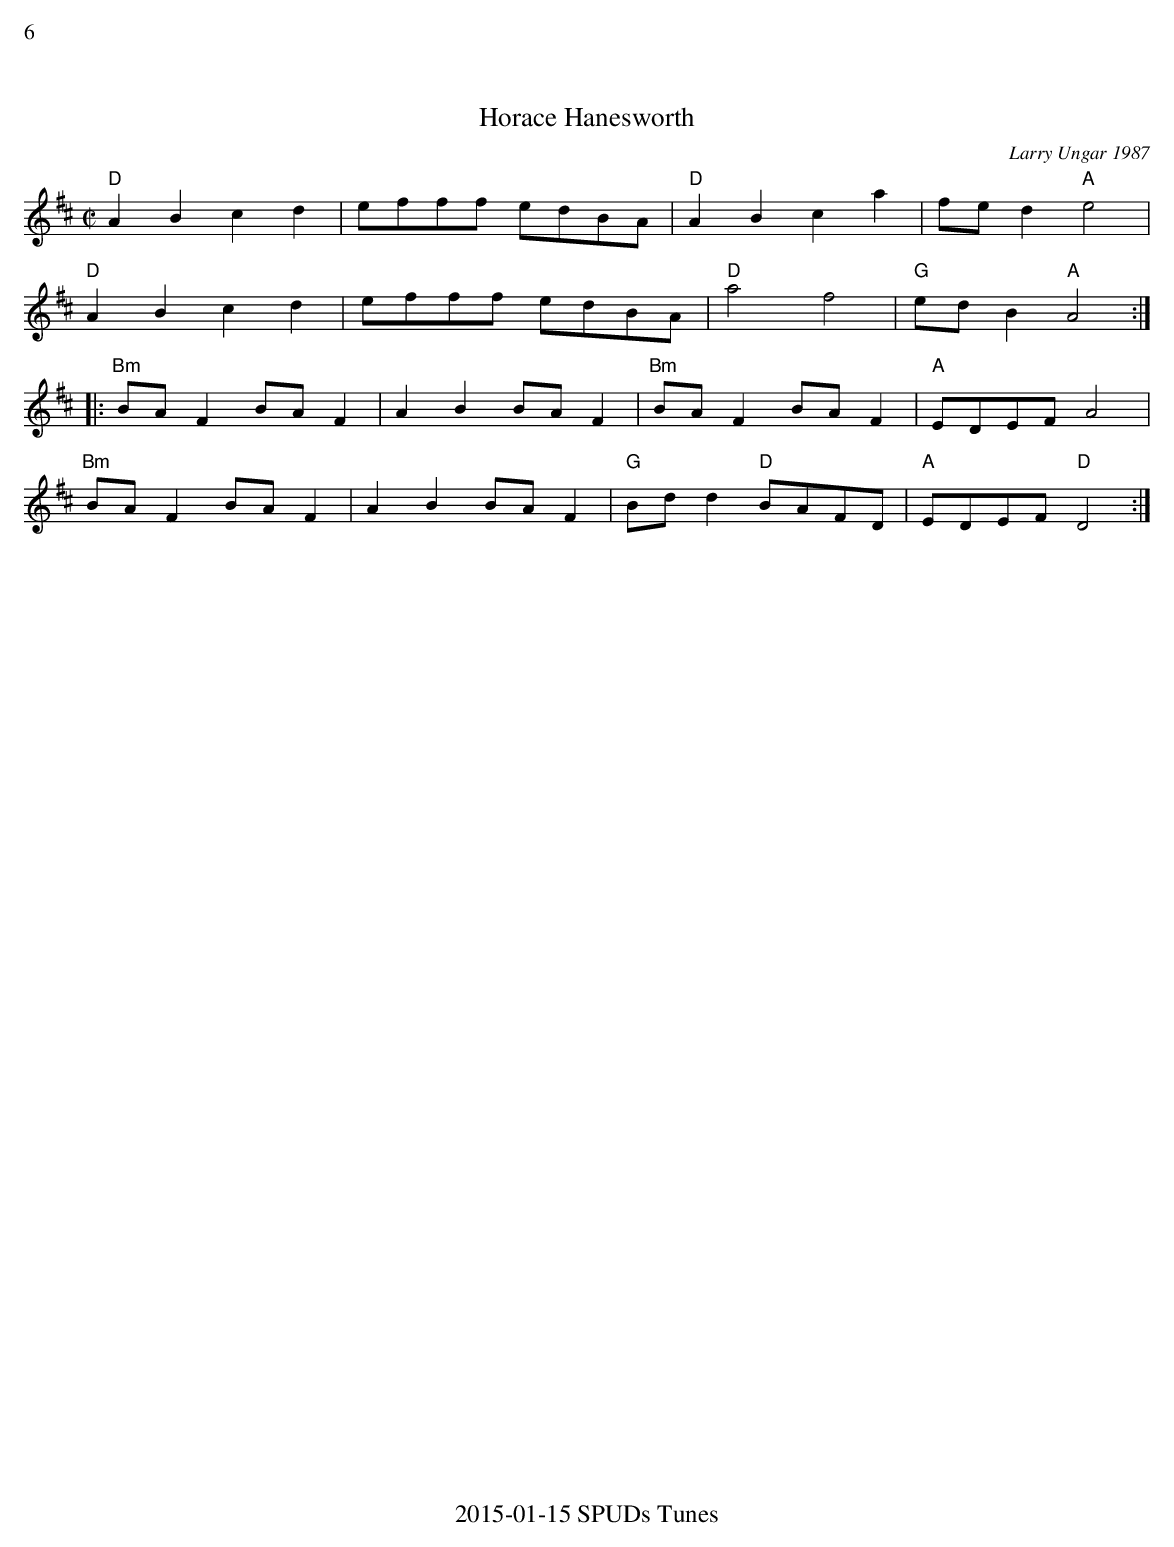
X:1
%%text 6
T:Horace Hanesworth
C:Larry Ungar 1987
M:C|
L:1/8
K:D
"D"A2B2 c2d2|efff edBA|"D"A2B2 c2a2|fed2 "A"e4|
"D"A2B2 c2d2|efff edBA|"D"a4f4|"G"edB2 "A"A4:|
|:"Bm"BAF2 BAF2|A2B2 BAF2|"Bm"BAF2 BAF2|"A"EDEF A4|
"Bm"BAF2 BAF2|A2B2 BAF2|"G"Bdd2 "D"BAFD|"A"EDEF "D"D4:|
